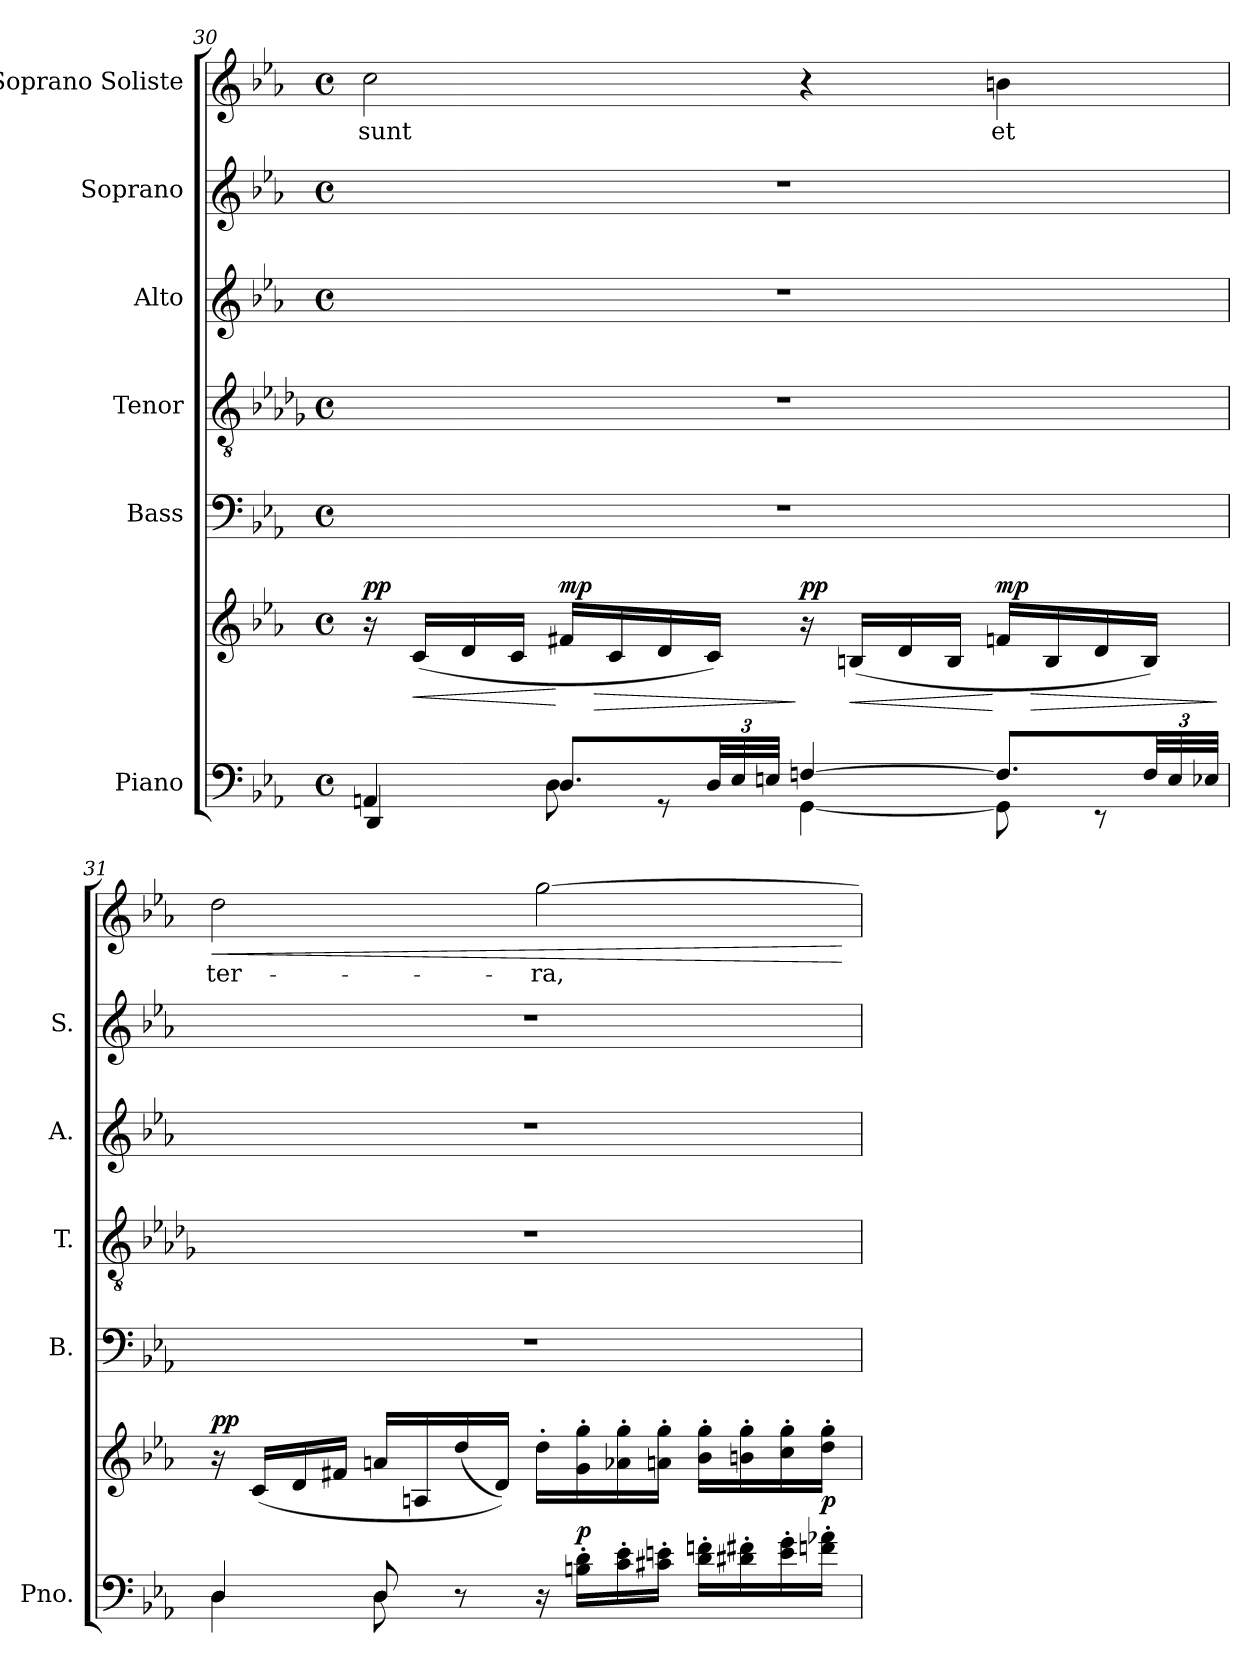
**kern	**kern	**dynam	**kern	**kern	**kern	**kern	**kern	**text	**dynam
*part6	*part6	*part6	*part5	*part4	*part3	*part2	*part1	*part1	*part1
*staff7	*staff6	*staff6/7	*staff5	*staff4	*staff3	*staff2	*staff1	*staff1	*staff1
*I"Piano	*	*	*I"Bass	*I"Tenor	*I"Alto	*I"Soprano	*I"Soprano Soliste	*	*
*I'Pno.	*	*	*I'B.	*I'T.	*I'A.	*I'S.	*	*	*
!!LO:LB:g=z
*clefF4	*clefG2	*	*clefF4	*clefGv2	*clefG2	*clefG2	*clefG2	*	*
*	*	*	*	*ITrd8c14	*	*	*	*	*
*k[b-e-a-]	*k[b-e-a-]	*	*k[b-e-a-]	*k[b-e-a-d-g-]	*k[b-e-a-]	*k[b-e-a-]	*k[b-e-a-]	*	*
*M4/4	*M4/4	*	*M4/4	*M4/4	*M4/4	*M4/4	*M4/4	*	*
*met(c)	*met(c)	*	*met(c)	*met(c)	*met(c)	*met(c)	*met(c)	*	*
=30	=30	=30	=30	=30	=30	=30	=30	=30	=30
*^	*	*	*	*	*	*	*	*	*
!	!	!	!LO:DY:a	!	!	!	!	!	!	!
4AAn/	4DD/	16r	pp	1r	1r	1r	1r	2cc\	sunt	.
!	!	!	!LO:HP:b	!	!	!	!	!	!	!
.	.	(16c/LL	<	.	.	.	.	.	.	.
.	.	16d/	.	.	.	.	.	.	.	.
.	.	16c/JJ	.	.	.	.	.	.	.	.
!	!	!	!LO:HP:n=1:b	!	!	!	!	!	!	!
!	!	!	!LO:DY:n=1:a	!	!	!	!	!	!	!
8.D/L	8D\	16f#X/LL	[ > mp	.	.	.	.	.	.	.
.	.	16c/	.	.	.	.	.	.	.	.
.	8r	16d/	.	.	.	.	.	.	.	.
*Xbrackettup	*	*	*	*	*	*	*	*	*	*
48D/LL	.	16c/JJ)	.	.	.	.	.	.	.	.
48E-/	.	.	.	.	.	.	.	.	.	.
48En/JJJ	.	.	.	.	.	.	.	.	.	.
!	!	!	!LO:DY:n=2:a	!	!	!	!	!	!	!
[4Fn/	[4GG\	16r	] pp	.	.	.	.	4r	.	.
!	!	!	!LO:HP:b	!	!	!	!	!	!	!
.	.	(16Bn/LL	<	.	.	.	.	.	.	.
.	.	16d/	.	.	.	.	.	.	.	.
.	.	16B/JJ	.	.	.	.	.	.	.	.
!	!	!	!LO:HP:n=1:b	!	!	!	!	!	!	!
!	!	!	!LO:DY:n=3:a	!	!	!	!	!	!	!
8.F/L]	8GG\]	16fn/LL	[ > mp	.	.	.	.	4bn\	et	.
.	.	16B/	.	.	.	.	.	.	.	.
.	8r	16d/	.	.	.	.	.	.	.	.
48F/LL	.	16B/JJ)	.	.	.	.	.	.	.	.
48E/	.	.	.	.	.	.	.	.	.	.
48E-X/JJJ	.	.	.	.	.	.	.	.	.	.
*v	*v	*	*	*	*	*	*	*	*	*
.	.	]	.	.	.	.	.	.	.
=31	=31	=31	=31	=31	=31	=31	=31	=31	=31
*^	*	*	*	*	*	*	*	*	*
!	!	!	!LO:DY:a	!	!	!	!	!	!	!LO:HP:b
4D/	4D\	16r	pp	1r	1r	1r	1r	2dd\	ter-	<
.	.	(16c/LL	.	.	.	.	.	.	.	.
.	.	16d/	.	.	.	.	.	.	.	.
.	.	16f#X/JJ	.	.	.	.	.	.	.	.
8D/	8D\	16an/LL	.	.	.	.	.	.	.	.
.	.	16An/	.	.	.	.	.	.	.	.
8r	2ryy	(16dd/	.	.	.	.	.	.	.	.
.	.	16d/JJ))	.	.	.	.	.	.	.	.
16r	.	16dd'\LL	.	.	.	.	.	[2gg\	-ra,	.
!	!	!	!LO:DY:a=2	!	!	!	!	!	!	!
16Bn\' 16d\'LL	.	16g\' 16gg\'	p	.	.	.	.	.	.	.
16c\' 16e-\'	.	16a-X\' 16gg\'	.	.	.	.	.	.	.	.
16c#X\' 16en\'JJ	.	16an\' 16gg\'JJ	.	.	.	.	.	.	.	.
16d\' 16fn\'LL	.	16b-\' 16gg\'LL	.	.	.	.	.	.	.	.
16d#X\' 16f#X\'	.	16bn\' 16gg\'	.	.	.	.	.	.	.	.
16e\' 16g\'	8ryy	16cc\' 16gg\'	.	.	.	.	.	.	.	.
!	!	!	!LO:DY:a=2	!	!	!	!	!	!	!
16fn\' 16a-X\'JJ	.	16dd\' 16gg\'JJ	p	.	.	.	.	.	.	.
*v	*v	*	*	*	*	*	*	*	*	*
.	.	.	.	.	.	.	.	.	[
=	=	=	=	=	=	=	=	=	=
*-	*-	*-	*-	*-	*-	*-	*-	*-	*-
